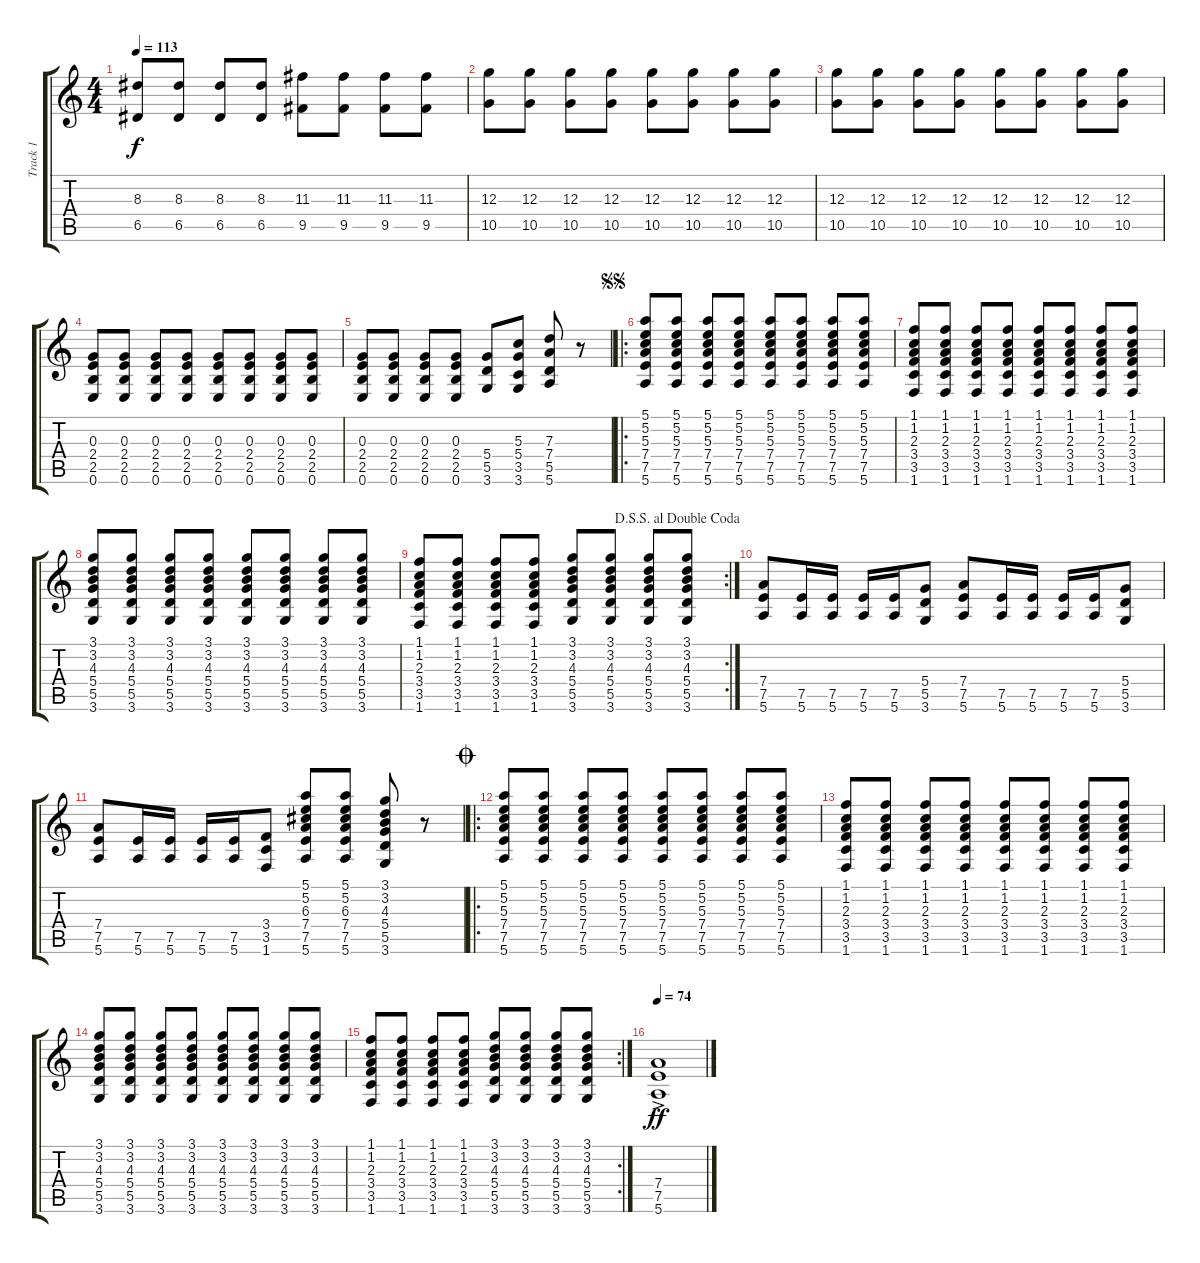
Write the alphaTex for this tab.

\track ("Track 1" "Track 1") {instrument overdrivenguitar}
\staff {score tabs}
\tuning (E4 B3 G3 D3 A2 E2) {hide}
\ts (4 4)
\tempo 113
\clef g2
\ks c
(8.3 6.5).8{dy f} (8.3 6.5).8 (8.3 6.5).8 (8.3 6.5).8 (11.3 9.5).8 (11.3 9.5).8 (11.3 9.5).8 (11.3 9.5).8 |
(12.3 10.5).8 (12.3 10.5).8 (12.3 10.5).8 (12.3 10.5).8 (12.3 10.5).8 (12.3 10.5).8 (12.3 10.5).8 (12.3 10.5).8 |
(12.3 10.5).8 (12.3 10.5).8 (12.3 10.5).8 (12.3 10.5).8 (12.3 10.5).8 (12.3 10.5).8 (12.3 10.5).8 (12.3 10.5).8 |
(0.3 2.4 2.5 0.6).8 (0.3 2.4 2.5 0.6).8 (0.3 2.4 2.5 0.6).8 (0.3 2.4 2.5 0.6).8 (0.3 2.4 2.5 0.6).8 (0.3 2.4 2.5 0.6).8 (0.3 2.4 2.5 0.6).8 (0.3 2.4 2.5 0.6).8 |
(0.3 2.4 2.5 0.6).8 (0.3 2.4 2.5 0.6).8 (0.3 2.4 2.5 0.6).8 (0.3 2.4 2.5 0.6).8 (5.4 5.5 3.6).8 (5.3 5.4 3.5 3.6).8 (7.3 7.4 5.5 5.6).8 r.8 |
\ro
\jump segnosegno
(5.1 5.2 5.3 7.4 7.5 5.6).8 (5.1 5.2 5.3 7.4 7.5 5.6).8 (5.1 5.2 5.3 7.4 7.5 5.6).8 (5.1 5.2 5.3 7.4 7.5 5.6).8 (5.1 5.2 5.3 7.4 7.5 5.6).8 (5.1 5.2 5.3 7.4 7.5 5.6).8 (5.1 5.2 5.3 7.4 7.5 5.6).8 (5.1 5.2 5.3 7.4 7.5 5.6).8 |
(1.1 1.2 2.3 3.4 3.5 1.6).8 (1.1 1.2 2.3 3.4 3.5 1.6).8 (1.1 1.2 2.3 3.4 3.5 1.6).8 (1.1 1.2 2.3 3.4 3.5 1.6).8 (1.1 1.2 2.3 3.4 3.5 1.6).8 (1.1 1.2 2.3 3.4 3.5 1.6).8 (1.1 1.2 2.3 3.4 3.5 1.6).8 (1.1 1.2 2.3 3.4 3.5 1.6).8 |
(3.1 3.2 4.3 5.4 5.5 3.6).8 (3.1 3.2 4.3 5.4 5.5 3.6).8 (3.1 3.2 4.3 5.4 5.5 3.6).8 (3.1 3.2 4.3 5.4 5.5 3.6).8 (3.1 3.2 4.3 5.4 5.5 3.6).8 (3.1 3.2 4.3 5.4 5.5 3.6).8 (3.1 3.2 4.3 5.4 5.5 3.6).8 (3.1 3.2 4.3 5.4 5.5 3.6).8 |
\rc 2
\jump dalsegnosegnoaldoublecoda
(1.1 1.2 2.3 3.4 3.5 1.6).8 (1.1 1.2 2.3 3.4 3.5 1.6).8 (1.1 1.2 2.3 3.4 3.5 1.6).8 (1.1 1.2 2.3 3.4 3.5 1.6).8 (3.1 3.2 4.3 5.4 5.5 3.6).8 (3.1 3.2 4.3 5.4 5.5 3.6).8 (3.1 3.2 4.3 5.4 5.5 3.6).8 (3.1 3.2 4.3 5.4 5.5 3.6).8 |
(7.4 7.5 5.6).8 (7.5 5.6).16 (7.5 5.6).16 (7.5 5.6).16 (7.5 5.6).16 (5.4 5.5 3.6).8 (7.4 7.5 5.6).8 (7.5 5.6).16 (7.5 5.6).16 (7.5 5.6).16 (7.5 5.6).16 (5.4 5.5 3.6).8 |
(7.4 7.5 5.6).8 (7.5 5.6).16 (7.5 5.6).16 (7.5 5.6).16 (7.5 5.6).16 (3.4 3.5 1.6).8 (5.1 5.2 6.3 7.4 7.5 5.6).8 (5.1 5.2 6.3 7.4 7.5 5.6).8 (3.1 3.2 4.3 5.4 5.5 3.6).8 r.8 |
\ro
\jump coda
(5.1 5.2 5.3 7.4 7.5 5.6).8 (5.1 5.2 5.3 7.4 7.5 5.6).8 (5.1 5.2 5.3 7.4 7.5 5.6).8 (5.1 5.2 5.3 7.4 7.5 5.6).8 (5.1 5.2 5.3 7.4 7.5 5.6).8 (5.1 5.2 5.3 7.4 7.5 5.6).8 (5.1 5.2 5.3 7.4 7.5 5.6).8 (5.1 5.2 5.3 7.4 7.5 5.6).8 |
(1.1 1.2 2.3 3.4 3.5 1.6).8 (1.1 1.2 2.3 3.4 3.5 1.6).8 (1.1 1.2 2.3 3.4 3.5 1.6).8 (1.1 1.2 2.3 3.4 3.5 1.6).8 (1.1 1.2 2.3 3.4 3.5 1.6).8 (1.1 1.2 2.3 3.4 3.5 1.6).8 (1.1 1.2 2.3 3.4 3.5 1.6).8 (1.1 1.2 2.3 3.4 3.5 1.6).8 |
(3.1 3.2 4.3 5.4 5.5 3.6).8 (3.1 3.2 4.3 5.4 5.5 3.6).8 (3.1 3.2 4.3 5.4 5.5 3.6).8 (3.1 3.2 4.3 5.4 5.5 3.6).8 (3.1 3.2 4.3 5.4 5.5 3.6).8 (3.1 3.2 4.3 5.4 5.5 3.6).8 (3.1 3.2 4.3 5.4 5.5 3.6).8 (3.1 3.2 4.3 5.4 5.5 3.6).8 |
\rc 2
(1.1 1.2 2.3 3.4 3.5 1.6).8 (1.1 1.2 2.3 3.4 3.5 1.6).8 (1.1 1.2 2.3 3.4 3.5 1.6).8 (1.1 1.2 2.3 3.4 3.5 1.6).8 (3.1 3.2 4.3 5.4 5.5 3.6).8 (3.1 3.2 4.3 5.4 5.5 3.6).8 (3.1 3.2 4.3 5.4 5.5 3.6).8 (3.1 3.2 4.3 5.4 5.5 3.6).8 |
\tempo 74
(7.4 7.5{ac} 5.6).1{dy ff}
